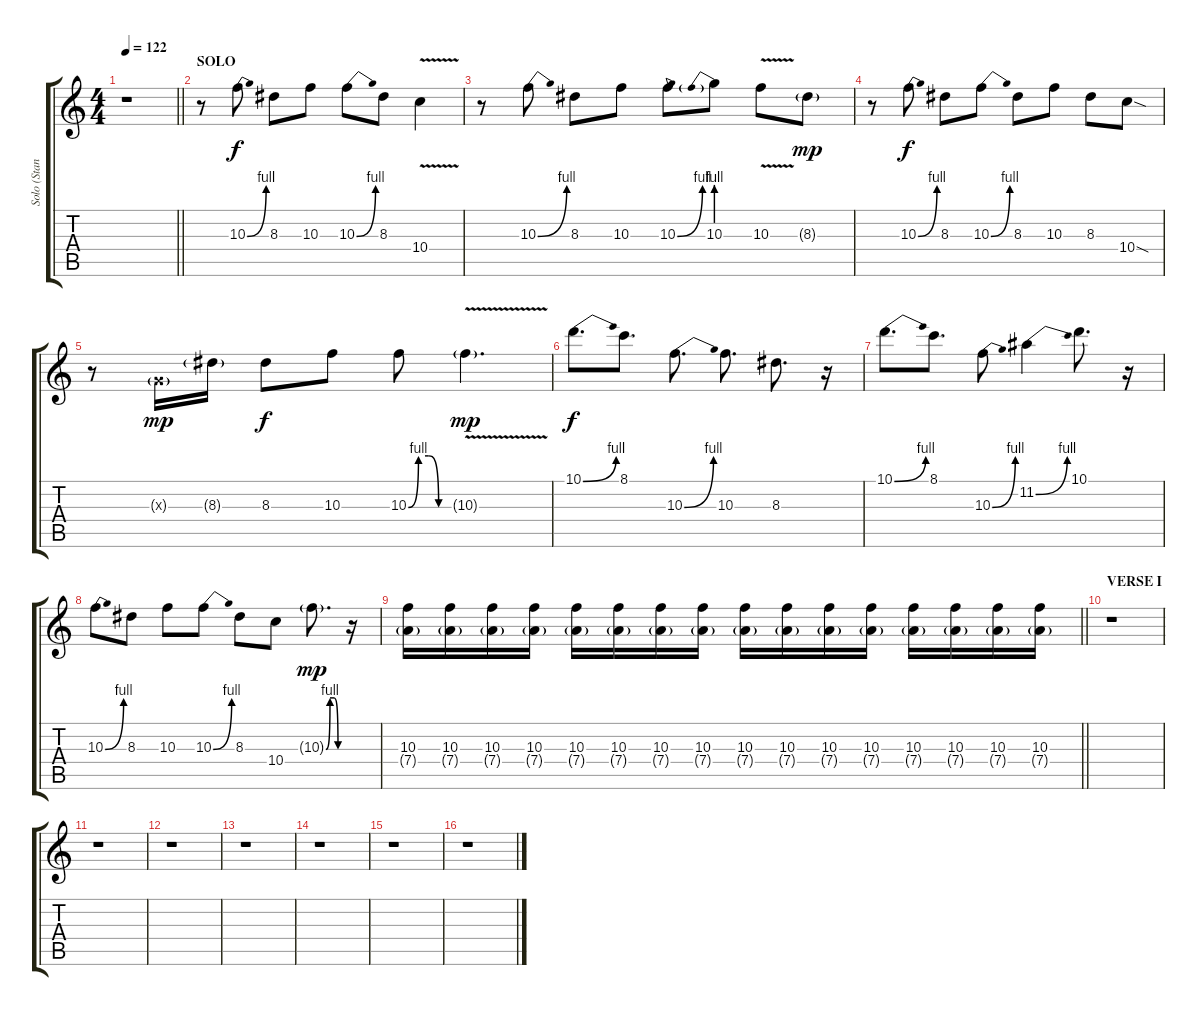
\track ("Solo (Standard Tuning)" "Solo (Stan") {instrument overdrivenguitar}
\staff {score tabs}
\tuning (E4 B3 G3 D3 A2 E2) {hide}
\ts (4 4)
\tempo 122
\clef g2
\barLineRight lightlight
\ks c
r.1{dy f} |
\section ("" "SOLO")
r.8 10.3{be (bend 0 0 60 4)}.8 8.3.8 10.3.8 10.3{be (bend 0 0 60 4)}.8 8.3.8 10.4{v}.4 |
r.8 10.3{be (bend 0 0 60 4)}.8 8.3.8 10.3.8 10.3{be (bend 0 0 60 4)}.8 10.3{be (prebend 0 4 60 4)}.8 10.3{v}.8 8.3{g}.8{dy mp} |
r.8 10.3{be (bend 0 0 60 4)}.8{dy f} 8.3.8 10.3{be (bend 0 0 60 4)}.8 8.3.8 10.3.8 8.3.8 10.4{sod}.8 |
r.8 0.3{g x}.16{dy mp} 8.3{g}.16 8.3.8{dy f} 10.3.8 10.3{be (custom 0 0 15 4 30 4 45 0 60 0)}.8 10.3{v g}.4{d dy mp} |
10.1{be (bend 0 0 60 4)}.8{d dy f} 8.1.8{d} 10.3{be (bend 0 0 60 4)}.8{d} 10.3.8{d} 8.3.8{d} r.16 |
10.1{be (bend 0 0 60 4)}.8{d} 8.1.8{d} 10.3{be (bend 0 0 60 4)}.8 11.2{be (bend 0 0 60 4)}.4 10.1.8{d} r.16 |
10.3{be (bend 0 0 60 4)}.8 8.3.8 10.3.8 10.3{be (bend 0 0 60 4)}.8 8.3.8 10.4.8 10.3{be (custom 0 0 15 4 30 4 45 0 60 0) g}.8{d dy mp} r.16 |
\barLineRight lightlight
(10.3 7.4{g}).16 (10.3 7.4{g}).16 (10.3 7.4{g}).16 (10.3 7.4{g}).16 (10.3 7.4{g}).16 (10.3 7.4{g}).16 (10.3 7.4{g}).16 (10.3 7.4{g}).16 (10.3 7.4{g}).16 (10.3 7.4{g}).16 (10.3 7.4{g}).16 (10.3 7.4{g}).16 (10.3 7.4{g}).16 (10.3 7.4{g}).16 (10.3 7.4{g}).16 (10.3 7.4{g}).16 |
\section ("" "VERSE I")
r.1 |
r.1 |
r.1 |
r.1 |
r.1 |
r.1 |
r.1
